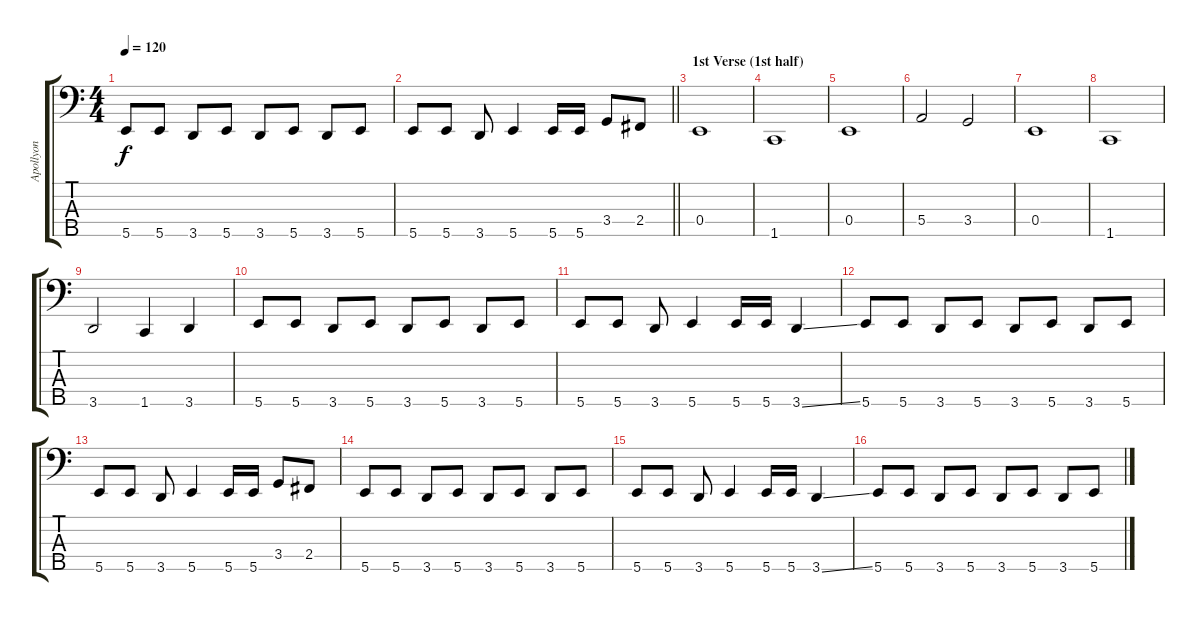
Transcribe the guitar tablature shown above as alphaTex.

\track ("Apollyon" "Apollyon") {instrument electricbassfinger}
\staff {score tabs}
\tuning (G2 D2 A1 E1 B0) {hide}
\ts (4 4)
\tempo 120
\clef f4
\ks c
5.5.8{dy f} 5.5.8 3.5.8 5.5.8 3.5.8 5.5.8 3.5.8 5.5.8 |
\barLineRight lightlight
5.5.8 5.5.8 3.5.8 5.5.4 5.5.16 5.5.16 3.4.8 2.4.8 |
\section ("" "1st Verse (1st half)")
0.4.1 |
1.5.1 |
0.4.1 |
5.4.2 3.4.2 |
0.4.1 |
1.5.1 |
3.5.2 1.5.4 3.5.4 |
5.5.8 5.5.8 3.5.8 5.5.8 3.5.8 5.5.8 3.5.8 5.5.8 |
5.5.8 5.5.8 3.5.8 5.5.4 5.5.16 5.5.16 3.5{ss}.4 |
5.5.8 5.5.8 3.5.8 5.5.8 3.5.8 5.5.8 3.5.8 5.5.8 |
5.5.8 5.5.8 3.5.8 5.5.4 5.5.16 5.5.16 3.4.8 2.4.8 |
5.5.8 5.5.8 3.5.8 5.5.8 3.5.8 5.5.8 3.5.8 5.5.8 |
5.5.8 5.5.8 3.5.8 5.5.4 5.5.16 5.5.16 3.5{ss}.4 |
5.5.8 5.5.8 3.5.8 5.5.8 3.5.8 5.5.8 3.5.8 5.5.8
